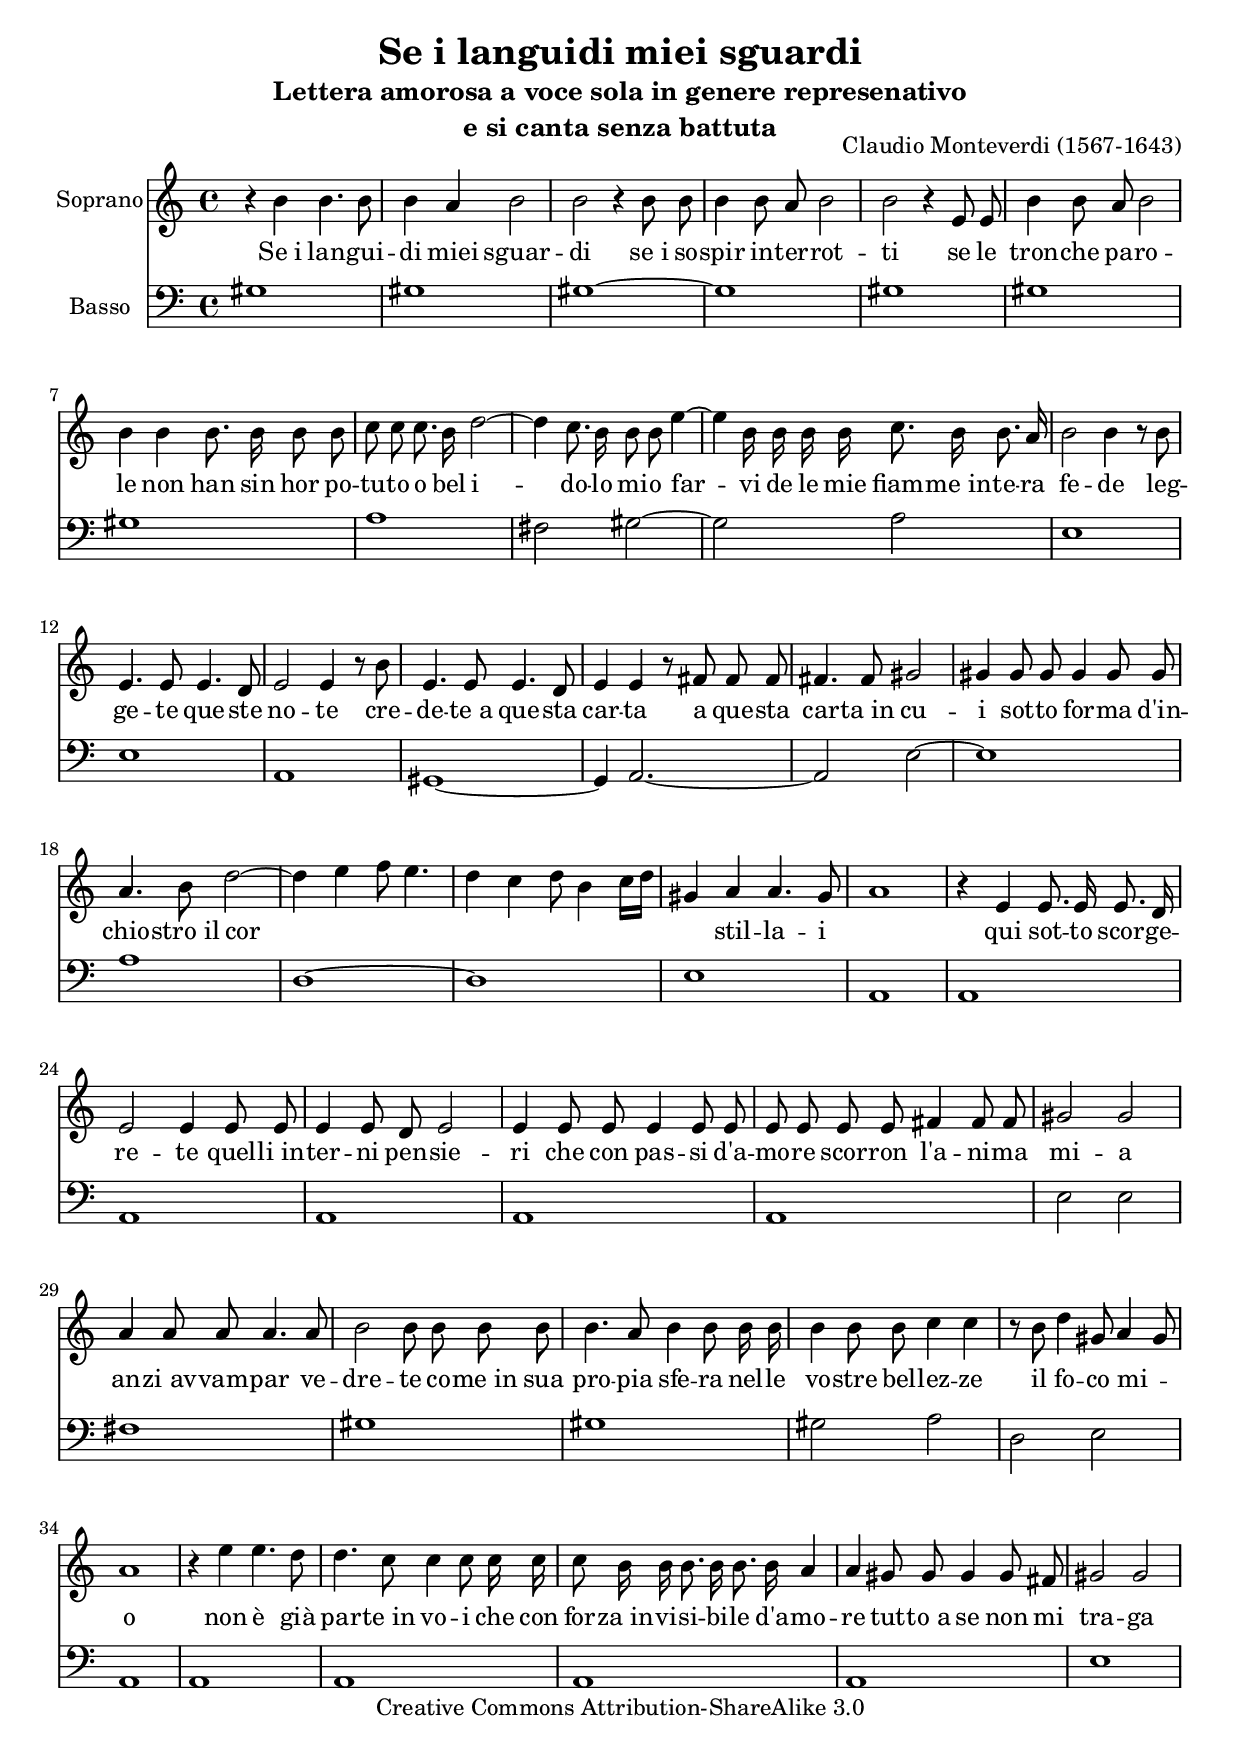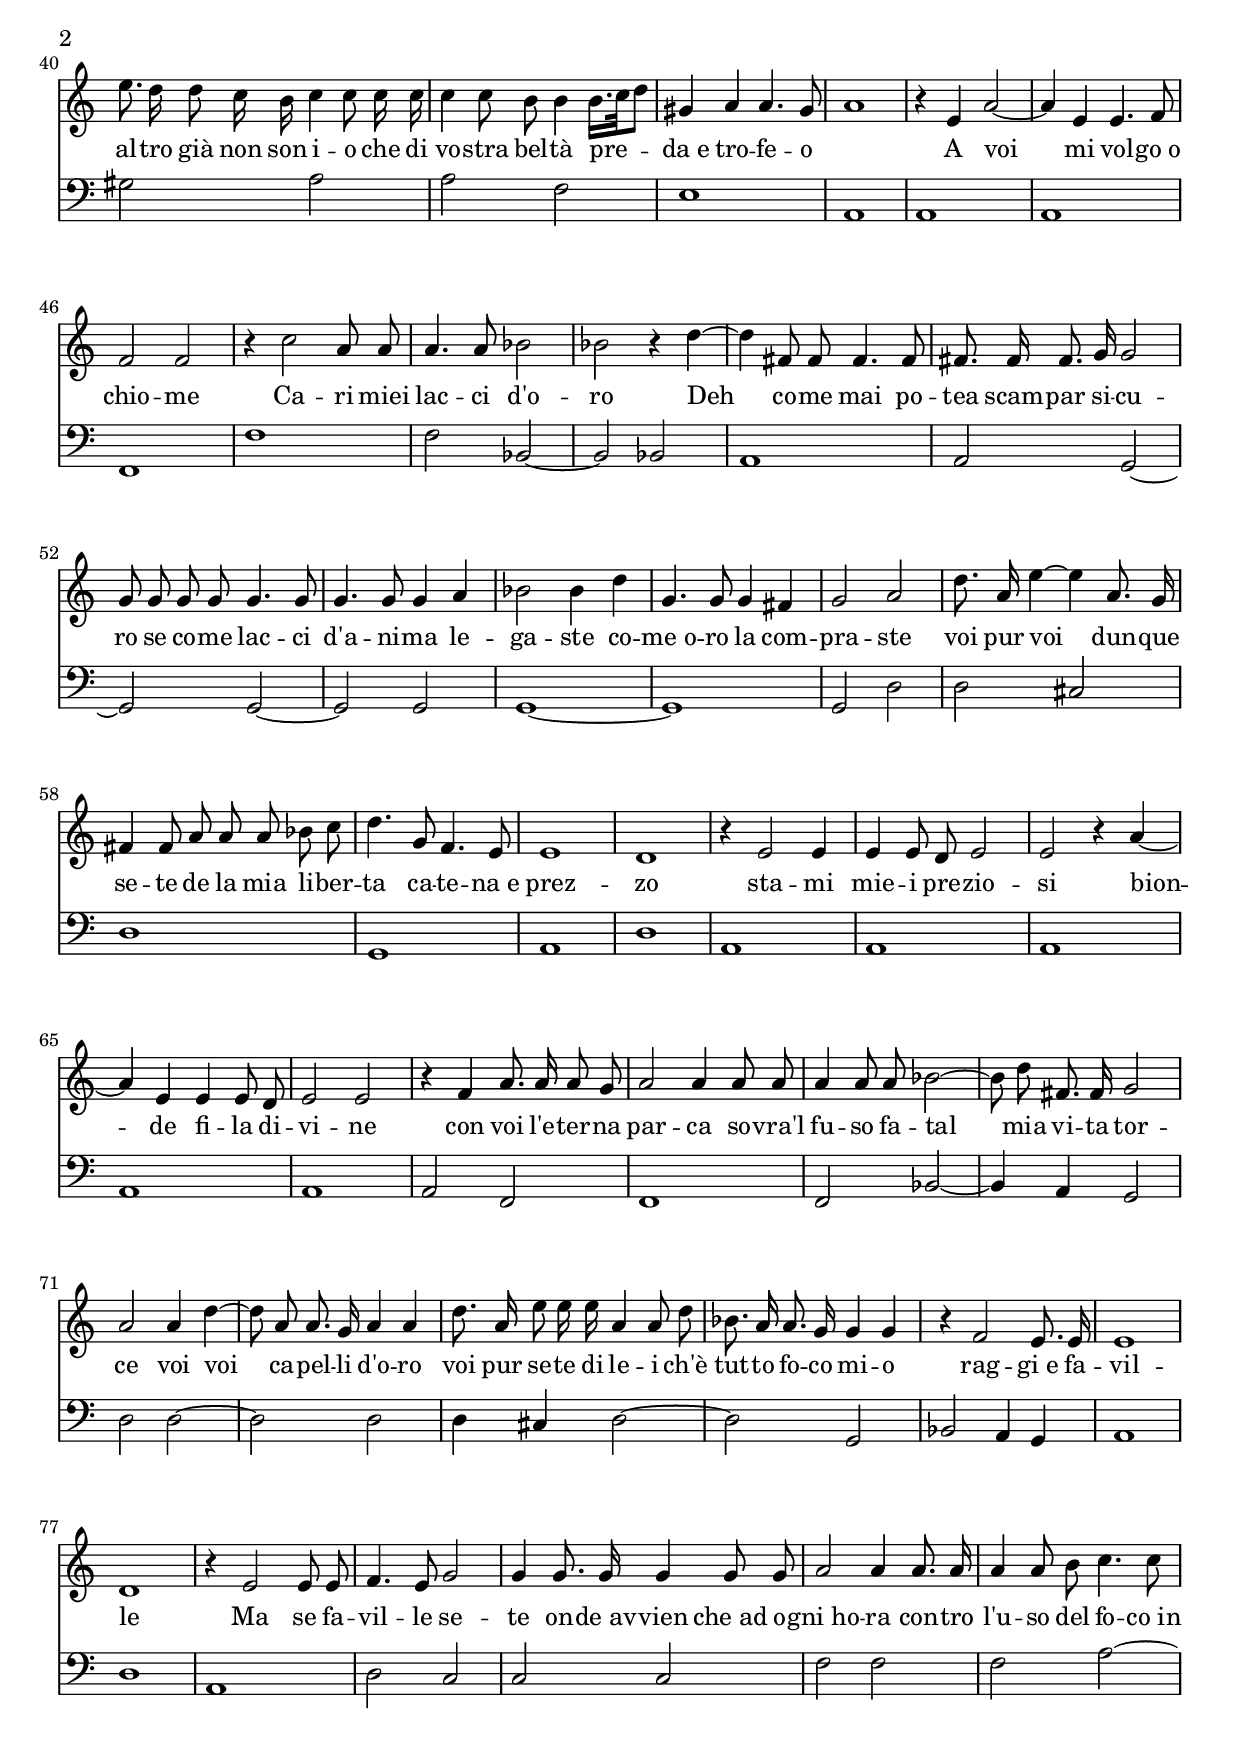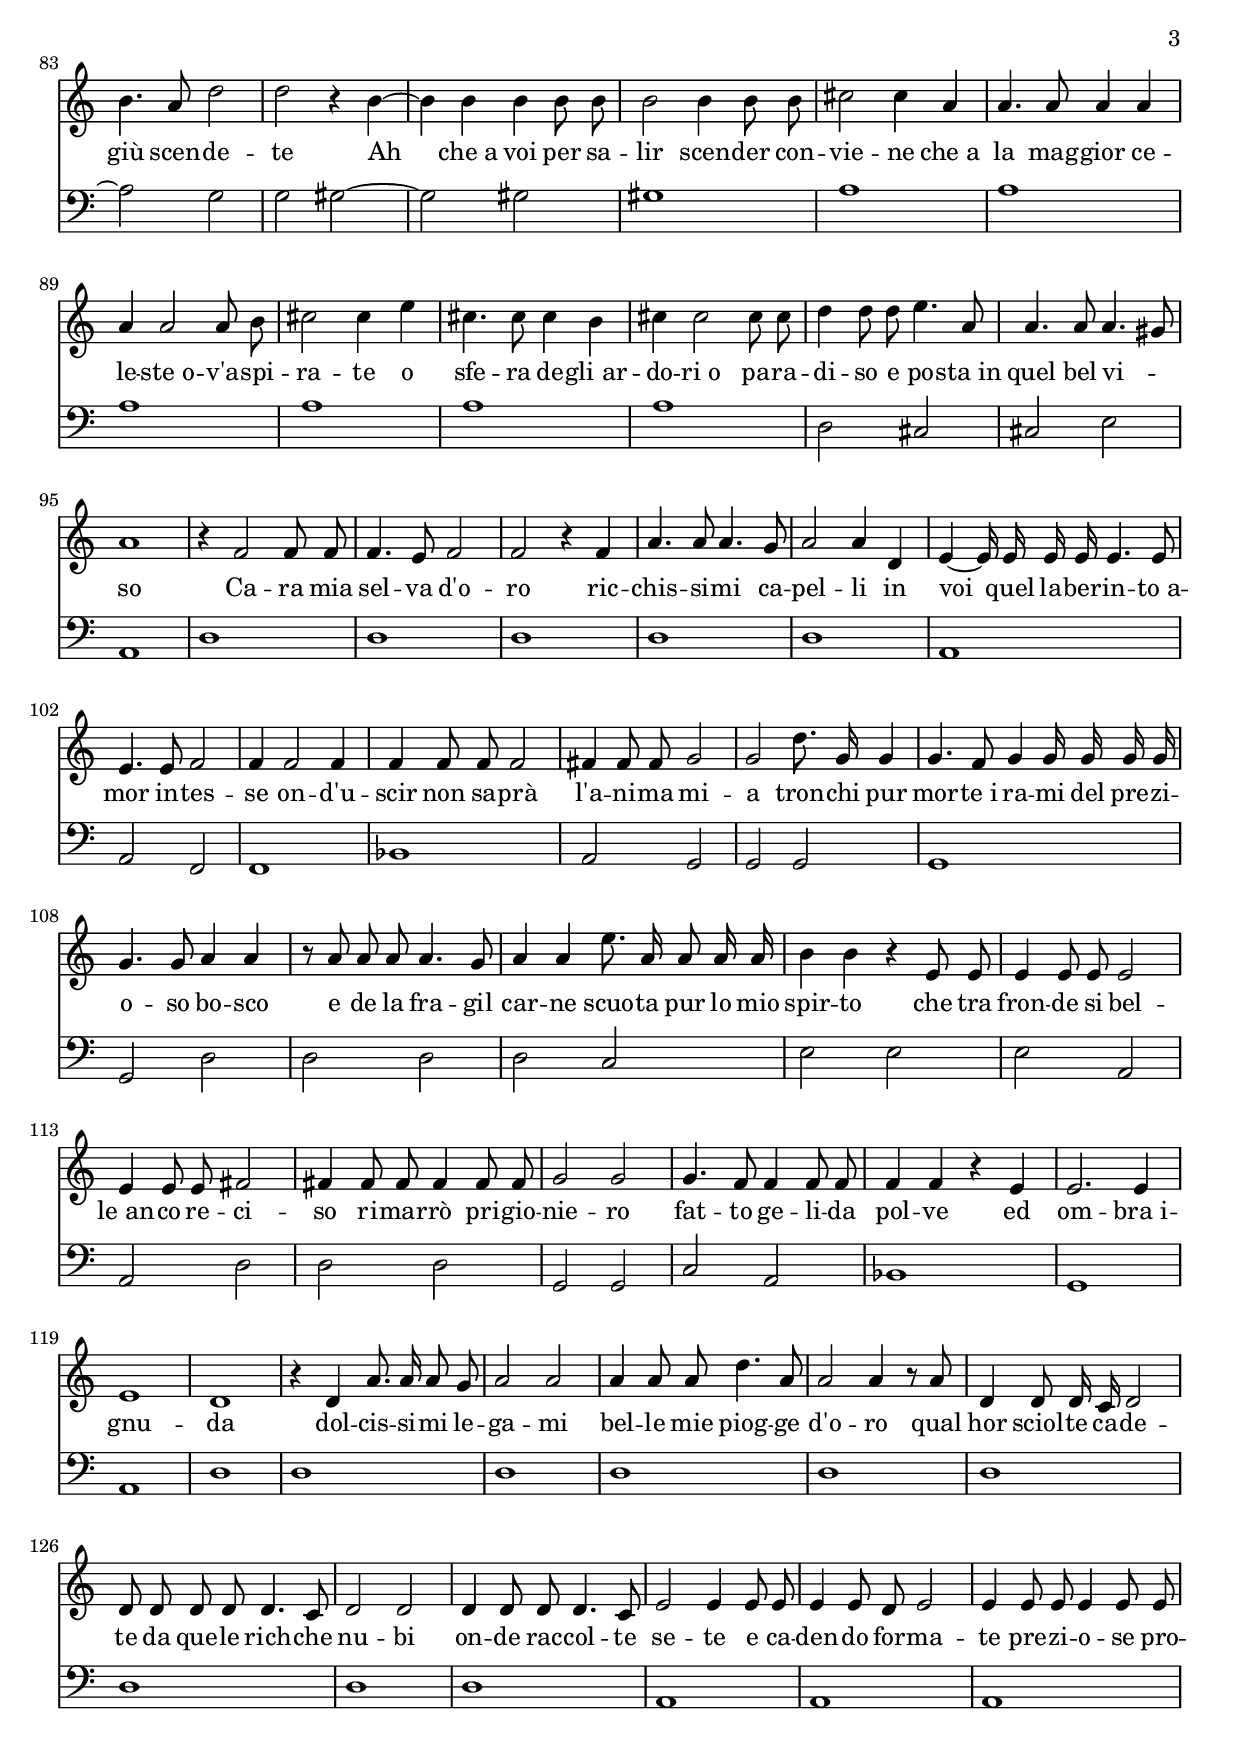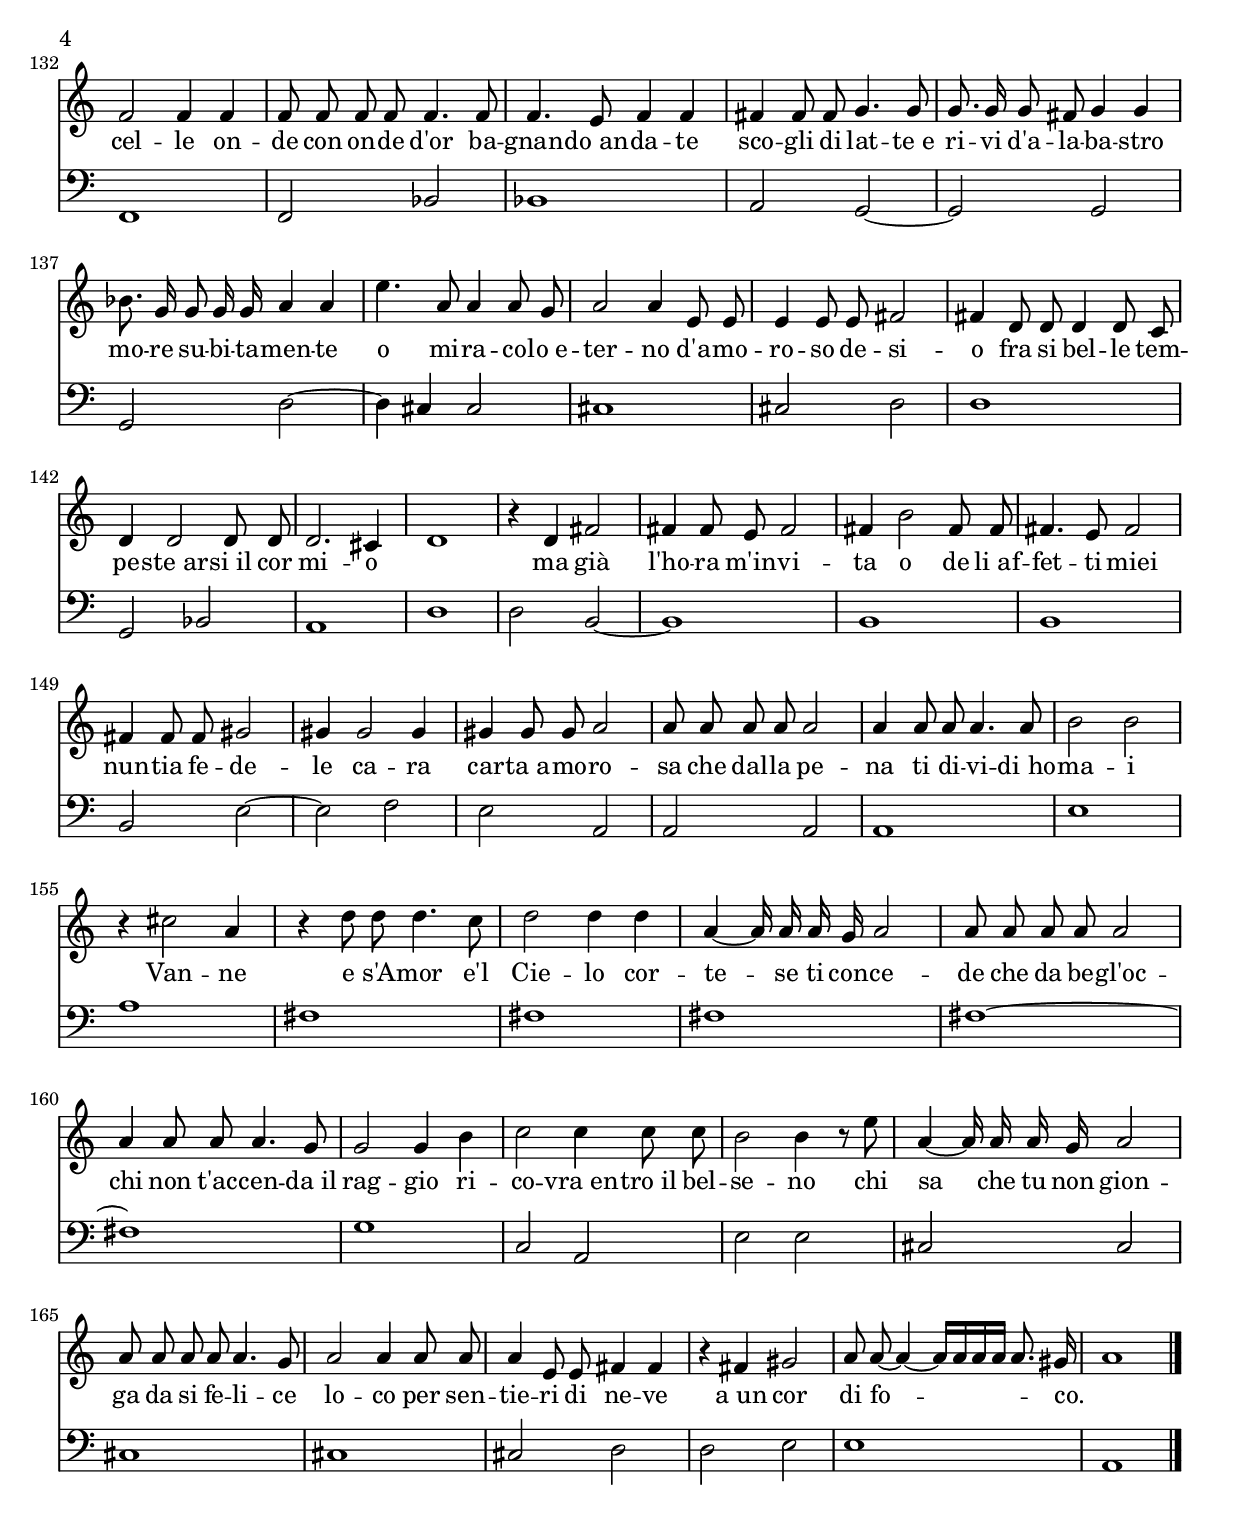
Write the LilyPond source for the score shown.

% Created on Fri Feb 20 19:32:06 CET 2009
\version "2.12.1"

\header {
	title = "Se i languidi miei sguardi"
	subtitle = \markup \center-column{"Lettera amorosa a voce sola in genere represenativo" "e si canta senza battuta"}
	composer = "Claudio Monteverdi (1567-1643)"
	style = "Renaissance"
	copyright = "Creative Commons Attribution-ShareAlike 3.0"
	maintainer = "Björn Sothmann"
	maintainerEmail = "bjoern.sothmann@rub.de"
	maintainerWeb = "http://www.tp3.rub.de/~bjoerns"
}

\include "deutsch.ly"

verse= \lyricmode {
Se_i lan -- gui -- di miei sguar -- di se_i so -- spir in -- ter -- rot -- ti se le tron -- che pa -- ro -- le non han sin hor po -- tu -- to o bel i -- do -- lo mi -- o far -- vi de le mie  fiam -- me_in -- te -- ra fe -- de leg -- ge -- te que -- ste no -- te cre -- de -- te_a que -- sta car -- ta a que -- sta car -- ta_in cu -- i sot -- to for -- ma d'in -- chio -- stro_il cor stil -- la -- i qui sot -- to scor -- ge -- re -- te quel -- li_in -- ter -- ni pen -- sie -- ri che con pas -- si d'a -- mo -- re scor -- ron l'a -- ni -- ma mi -- a an -- zi_av -- vam -- par ve -- dre -- te co -- me_in sua pro -- pia sfe -- ra nel -- le vo -- stre bel -- lez -- ze il fo -- co mi -- o non è già par -- te_in vo -- i che con for -- za_in -- vi -- si -- bi -- le d'a -- mo -- re tut -- to_a se non mi tra -- ga al -- tro già non son i -- o che di vo -- stra bel -- tà pre -- da_e tro -- fe -- o A voi mi vol -- go_o chio -- me Ca -- ri miei lac -- ci d'o -- ro Deh co -- me mai po -- tea scam -- par si -- cu -- ro se co -- me lac -- ci d'a -- ni -- ma le -- ga -- ste co -- me_o -- ro la com -- pra -- ste voi pur voi dun -- que se -- te de la mia li -- ber -- ta ca -- te -- na_e prez -- zo sta -- mi mie -- i pre -- zio -- si bion -- de fi -- la di -- vi -- ne con voi l'e -- ter -- na par -- ca so -- vra'l fu -- so fa -- tal mia vi -- ta tor -- ce voi voi ca -- pel -- li d'o -- ro voi pur se -- te di le -- i ch'è tut -- to fo -- co mi -- o rag -- gi_e fa -- vil -- le Ma se fa -- vil -- le se -- te on -- de_av -- vien che_ad o -- gni_ho -- ra con -- tro l'u -- so del fo -- co_in giù scen -- de -- te Ah che_a voi per sa -- lir scen -- der con -- vie -- ne che_a la mag -- gior ce -- le -- ste_o -- v'a -- spi -- ra -- te o sfe -- ra de -- gli_ar -- do -- ri_o pa -- ra -- di -- so e po -- sta_in quel bel vi -- so Ca -- ra mia sel -- va d'o -- ro ric -- chis -- si -- mi ca -- pel -- li in voi quel la -- ber -- in -- to_a -- mor in -- tes -- se on -- d'u -- scir non sa -- prà l'a -- ni -- ma mi -- a tron -- chi pur mor -- te_i ra -- mi del pre -- zi -- o -- so bo -- sco e de la fra -- gil car -- ne scuo -- ta pur lo mio spir -- to che tra fron -- de si bel -- le_an -- co re -- ci -- so ri -- mar -- rò pri -- gio -- nie -- ro fat -- to ge -- li -- da pol -- ve ed om -- bra_i -- gnu -- da dol -- cis -- si -- mi le -- ga -- mi bel -- le mie piog -- ge d'o -- ro qual hor sciol -- te ca -- de -- te da que -- le rich -- che nu -- bi on -- de rac -- col -- te se -- te e ca -- den -- do for -- ma -- te pre -- zi -- o -- se pro -- cel -- le on -- de con on -- de d'or ba -- gnan -- do_an -- da -- te sco -- gli di lat -- te_e ri -- vi d'a -- la -- ba -- stro mo -- re su -- bi -- ta -- men -- te o mi -- ra -- co -- lo_e -- ter -- no d'a -- mo -- ro -- so de -- si -- o fra si bel -- le tem -- pe -- ste_ar -- si_il cor mi -- o ma già l'ho -- ra m'in -- vi -- ta o de li_af -- fet -- ti miei nun -- tia fe -- de -- le ca -- ra car -- ta_a -- mo -- ro -- sa che dal -- la pe -- na ti di -- vi -- di_ho -- ma -- i Van -- ne e s'A -- mor e'l Cie -- lo cor -- te -- se ti con -- ce -- de che da be -- gl'oc -- chi non t'ac -- cen -- da_il rag -- gio ri -- co -- vra_en -- tro_il bel -- se -- no chi sa che tu non gion -- ga da si fe -- li -- ce lo -- co per sen -- tie -- ri di ne -- ve a_un cor di fo -- co.
}
 

staffSoprano = \new Staff  {
	\time 4/4
	\override Score.MetronomeMark #'stencil = ##f
	\tempo 4 = 100 
	\set Staff.instrumentName="Soprano"
	\set Staff.midiInstrument="oboe"
	\key c \major
	\clef treble
	\relative c'' { 	
		\context Voice = "melodySop" {
			\dynamicUp
			\autoBeamOff
			r4 h h4. h8 |
			h4 a h2 |
			h r4 h8 h |
			h4 h8 a h2 |
			h r4 e,8 e |
			h'4 h8 a h2 |
			h4 h h8. h16 h8 h |
			c c c8. h16 d2~ |
			d4 c8. h16 h8 h e4~ |
			e h16 h h h c8. h16 h8. a16 |
			h2 h4 r8 h |
			e,4. e8 e4. d8 |
			e2 e4 r8 h' |
			e,4. e8 e4. d8 |
			e4 e r8 fis fis fis |
			fis4. fis8 gis2 |
			gis4 gis8 gis gis4 gis8 gis |
			a4. h8 d2~\melisma |
			d4 e f8 e4. |
			d4 c d8 h4 c16[ d] |
			gis,4\melismaEnd a a4. gis8\melisma |
			a1\melismaEnd |
			r4 e e8. e16 e8. d16 |
			e2 e4 e8 e |
			e4 e8 d e2 |
			e4 e8 e e4 e8 e |
			e e e e fis4 fis8 fis |
			gis2 gis |
			a4 a8 a a4. a8 |
			h2 h8 h h h |
			h4. a8 h4 h8 h16 h |
			h4 h8 h c4 c |
			r8 h d4 gis,8 a4\melisma gis8\melismaEnd |
			a1 |
			r4 e' e4. d8 |
			d4. c8 c4 c8 c16 c |
			c8 h16 h h8. h16 h8. h16 a4 |
			a4 gis8 gis gis4 gis8 fis |
			gis2 gis |
			e'8. d16 d8 c16 h c4 c8 c16 c |
			c4 c8 h h4 h16.[ c32 d8] |
			gis,4 a a4. gis8\melisma |
			a1\melismaEnd |
			r4 e a2~ |
			a4 e e4. f8 |
			f2 f |
			r4 c'2 a8 a |
			a4. a8 b2 |
			b r4 d~ |
			d fis,8 fis fis4. fis8 |
			fis8. fis16 fis8. g16 g2 |
			g8 g g g g4. g8 |
			g4. g8 g4 a |
			b2 b4 d |
			g,4. g8 g4 fis4 |
			g2 a |
			d8. a16 e'4~ e a,8. g16 |
			fis4 fis8 a a a b c |
			d4. g,8 f4. e8 |
			e1 |
			d |
			r4 e2 e4 |
			e4 e8 d e2 |
			e r4 a~ |
			a e e e8 d |
			e2 e |
			r4 f a8. a16 a8 g |
			a2 a4 a8 a |
			a4 a8 a b2~ 
			b8 d fis,8. fis16 g2 |
			a a4 d~ |
			d8 a a8. g16 a4 a |
			d8. a16 e'8 e16 e a,4 a8 d |
			b8. a16 a8. g16 g4 g |
			r4 f2 e8. e16 |
			e1 |
			d |
			r4 e2 e8 e |
			f4. e8 g2 |
			g4 g8. g16 g4 g8 g |
			a2 a4 a8. a16 |
			a4 a8 h c4. c8 |
			h4. a8 d2 |
			d r4 h~ |
			h h h h8 h |
			h2 h4 h8 h |
			cis2 cis4 a |
			a4. a8 a4 a |
			a a2 a8 h |
			cis2 cis4 e |
			cis4. cis8 cis4 h |
			cis cis2 cis8 cis |
			d4 d8 d e4. a,8 |
			a4. a8 a4.\melisma gis8\melismaEnd |
			a1 |
			r4 f2 f8 f |
			f4. e8 f2 |
			f r4 f |
			a4. a8 a4. g8 |
			a2 a4 d, |
			e4~ e16 e e e e4. e8 |
			e4. e8 f2 |
			f4 f2 f4 |
			f f8 f f2 |
			fis4 fis8 fis g2 |
			g d'8. g,16 g4 |
			g4. f8 g4 g16 g g g |
			g4. g8 a4 a |
			r8 a a a a4. g8 |
			a4 a e'8. a,16 a8 a16 a |
			h4 h r e,8 e |
			e4 e8 e e2 |
			e4 e8 e fis2 |
			fis4 fis8 fis fis4 fis8 fis |
			g2 g |
			g4. f8 f4 f8 f |
			f4 f r e |
			e2. e4 |
			e1 |
			d |
			r4 d a'8. a16 a8 g |
			a2 a |
			a4 a8 a d4. a8 |
			a2 a4 r8 a |
			d,4 d8 d16 c d2 |
			d8 d d d d4. c8 |
			d2 d |
			d4 d8 d d4. c8 |
			e2 e4 e8 e |
			e4 e8 d e2 |
			e4 e8 e e4 e8 e |
			f2 f4 f |
			f8 f f f f4. f8 |
			f4. e8 f4 f |
			fis fis8 fis g4. g8 |
			g8. g16 g8 fis g4 g |
			b8. g16 g8 g16 g a4 a |
			e'4. a,8 a4 a8 g |
			a2 a4 e8 e |
			e4 e8 e fis2 |
			fis4 d8 d d4 d8 c |
			d4 d2 d8 d |
			d2. cis4\melisma |
			d1\melismaEnd |
			r4 d fis2 |
			fis4 fis8 e fis2 |
			fis4 h2  fis8 fis |
			fis4. e8 fis2 |
			fis4 fis8 fis gis2 |
			gis4 gis2 gis4 |
			gis4 gis8 gis a2 |
			a8 a a a a2 |
			a4 a8 a a4. a8 |
			h2 h |
			r4 cis2 a4 |
			r4 d8 d d4. c8 |
			d2 d4 d |
			a4~ a16 a a g a2 |
			a8 a a a a2 |
			a4 a8 a a4. g8 |
			g2 g4 h |
			c2 c4 c8 c |
			h2 h4 r8 e |
			a,4~ a16 a a g a2 |
			a8 a a a a4. g8 |
			a2 a4 a8 a |
			a4 e8 e fis4 fis |
			r fis gis2 |
			a8 a~\melisma a4~ a16[ a a a] a8.\melismaEnd gis16\melisma |
			a1\melismaEnd |
		}

	\bar "|."
	}

}
staffBasso = \new Staff  {
	\set Staff.instrumentName="Basso"
	\set Staff.midiInstrument="harpsichord"
	\key c \major
	\clef bass
	\relative c' {
		gis1 |
		gis |
		gis~ |
		gis |
		gis |
		gis |
		gis |
		a |
		fis2 gis~ |
		gis a |
		e1 |
		e |
		a, |
		gis1~ |
		gis4 a2.~ |
		a2 e'~ |
		e1 |
		a |
		d,~ |
		d |
		e |
		a, |
		a |
		a |
		a |
		a |
		a |
		e'2 e |
		fis1 |
		gis |
		gis |
		gis2 a |
		d, e |
		a,1 |
		a |
		a |
		a |
		a |
		e' |
		gis2 a |
		a f |
		e1 |
		a, |
		a |
		a |
		f |
		f' |
		f2 b,~ |
		b b |
		a1 |
		a2 g~ |
		g g~ |
		g g |
		g1~ |
		g |
		g2 d' |
		d cis |
		d1 |
		g, |
		a |
		d |
		a |
		a |
		a |
		a |
		a |
		a2 f |
		f1 |
		f2 b~ |
		b4 a g2 |
		d' d~ |
		d d |
		d4 cis d2~ |
		d g, |
		b a4 g |
		a1 |
		d |
		a |
		d2 c |
		c c |
		f f |
		f a~ |
		a g |
		g gis~ |
		gis gis |
		gis1 |
		a |
		a |
		a |
		a |
		a |
		a |
		d,2 cis |
		cis e |
		a,1 |
		d |
		d |
		d |
		d |
		d |
		a |
		a2 f |
		f1 |
		b |
		a2 g |
		g g |
		g1 |
		g2 d' |
		d d |
		d c |
		e e |
		e a, |
		a d |
		d d |
		g, g |
		c a |
		b1 |
		g |
		a |
		d |
		d |
		d |
		d |
		d |
		d |
		d |
		d |
		d |
		a |
		a |
		a |
		f |
		f2 b |
		b1 |
		a2 g~ |
		g g |
		g d'~ |
		d4 cis cis2 |
		cis1 |
		cis2 d |
		d1 |
		g,2 b |
		a1 |
		d |
		d2 h~ |
		h1 |
		h |
		h |
		h2 e~ |
		e f |
		e a, |
		a a |
		a1 |
		e' |
		a |
		fis |
		fis |
		fis |
		fis~ |
		fis |
		g |
		c,2 a |
		e' e |
		cis cis |
		cis1 |
		cis |
		cis2 d |
		d e |
		e1 |
		a, |
	\bar "|."
	}

}


\score {
	<<
		\staffSoprano
		\context Lyrics = "lmelodySop" \lyricmode  { \lyricsto "melodySop" \verse }
		
		\staffBasso
	>>
	
	\midi {
	}

	\layout  {
	}
}

\paper {
}

